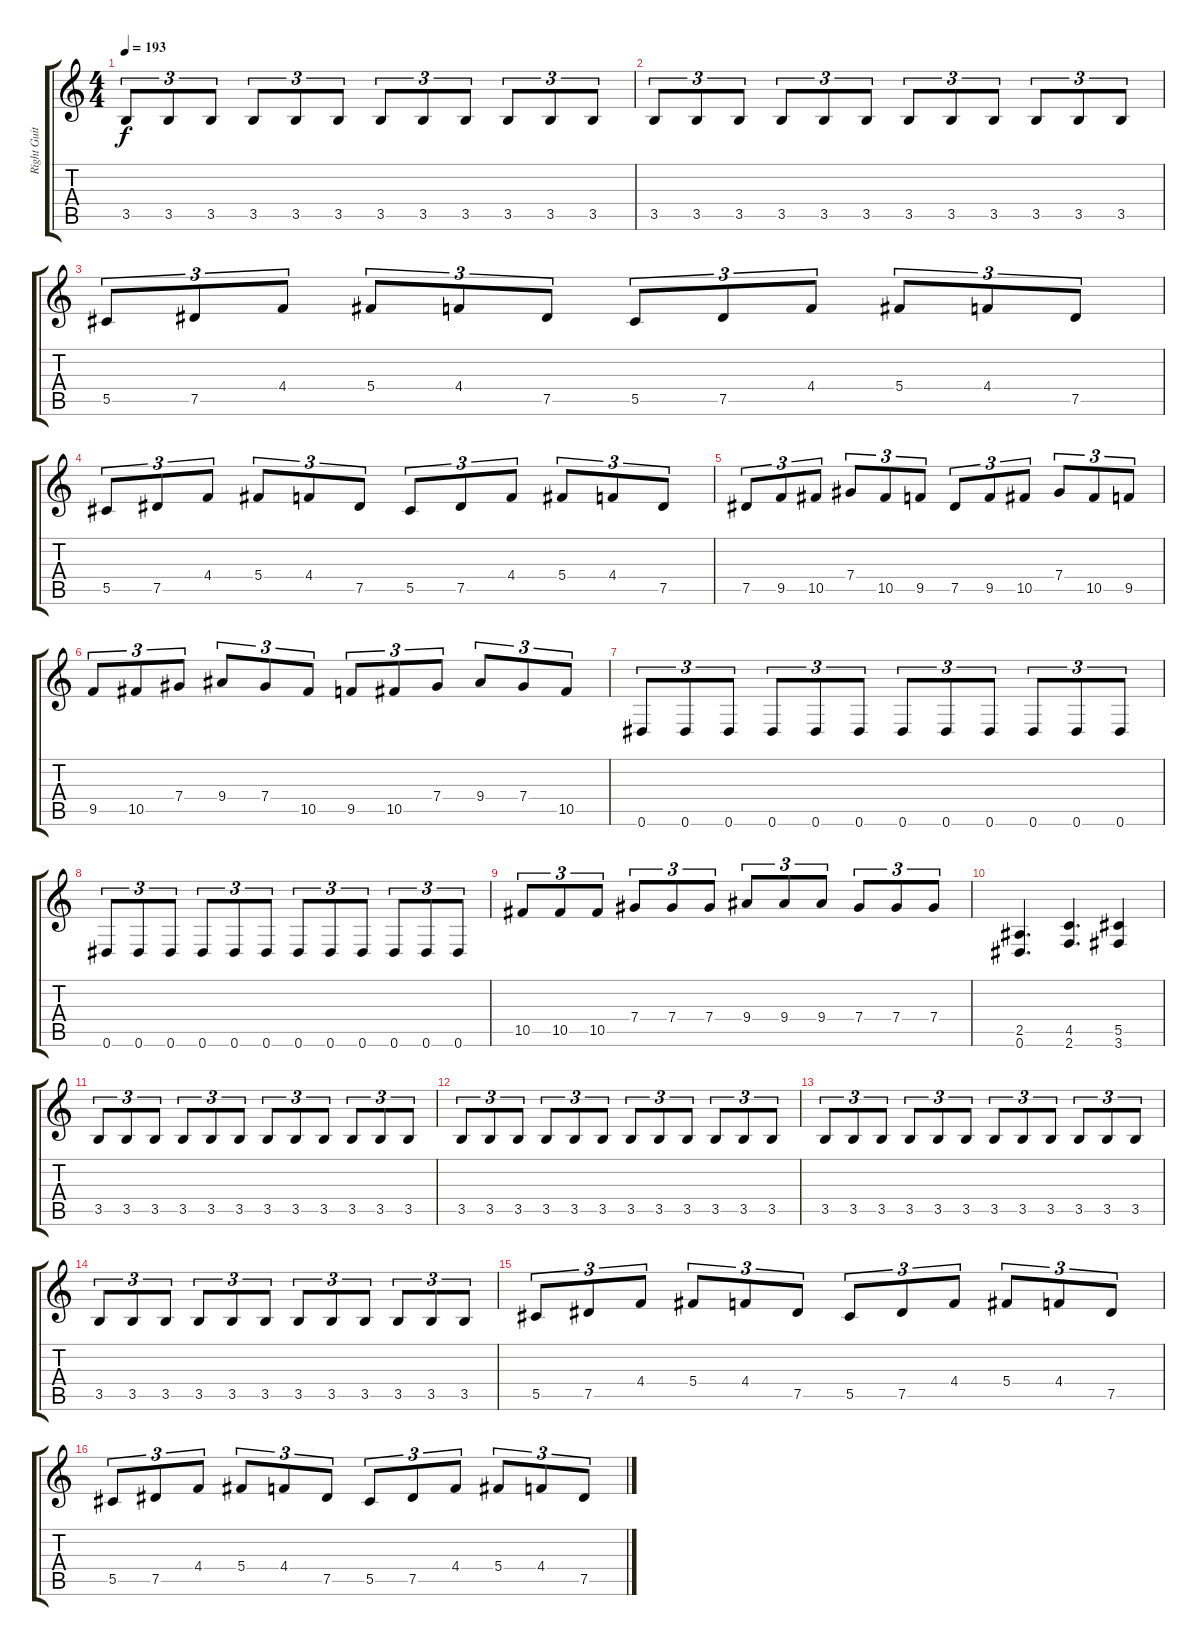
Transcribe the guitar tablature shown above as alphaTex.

\track ("Right Guitar" "Right Guit") {instrument distortionguitar}
\staff {score tabs}
\tuning (Eb4 Bb3 Gb3 Db3 Ab2 Eb2) {hide}
\ts (4 4)
\tempo 193
\clef g2
\ks c
3.5.8{tu (3 2) dy f} 3.5.8{tu (3 2)} 3.5.8{tu (3 2)} 3.5.8{tu (3 2)} 3.5.8{tu (3 2)} 3.5.8{tu (3 2)} 3.5.8{tu (3 2)} 3.5.8{tu (3 2)} 3.5.8{tu (3 2)} 3.5.8{tu (3 2)} 3.5.8{tu (3 2)} 3.5.8{tu (3 2)} |
3.5.8{tu (3 2)} 3.5.8{tu (3 2)} 3.5.8{tu (3 2)} 3.5.8{tu (3 2)} 3.5.8{tu (3 2)} 3.5.8{tu (3 2)} 3.5.8{tu (3 2)} 3.5.8{tu (3 2)} 3.5.8{tu (3 2)} 3.5.8{tu (3 2)} 3.5.8{tu (3 2)} 3.5.8{tu (3 2)} |
5.5.8{tu (3 2)} 7.5.8{tu (3 2)} 4.4.8{tu (3 2)} 5.4.8{tu (3 2)} 4.4.8{tu (3 2)} 7.5.8{tu (3 2)} 5.5.8{tu (3 2)} 7.5.8{tu (3 2)} 4.4.8{tu (3 2)} 5.4.8{tu (3 2)} 4.4.8{tu (3 2)} 7.5.8{tu (3 2)} |
5.5.8{tu (3 2)} 7.5.8{tu (3 2)} 4.4.8{tu (3 2)} 5.4.8{tu (3 2)} 4.4.8{tu (3 2)} 7.5.8{tu (3 2)} 5.5.8{tu (3 2)} 7.5.8{tu (3 2)} 4.4.8{tu (3 2)} 5.4.8{tu (3 2)} 4.4.8{tu (3 2)} 7.5.8{tu (3 2)} |
7.5.8{tu (3 2)} 9.5.8{tu (3 2)} 10.5.8{tu (3 2)} 7.4.8{tu (3 2)} 10.5.8{tu (3 2)} 9.5.8{tu (3 2)} 7.5.8{tu (3 2)} 9.5.8{tu (3 2)} 10.5.8{tu (3 2)} 7.4.8{tu (3 2)} 10.5.8{tu (3 2)} 9.5.8{tu (3 2)} |
9.5.8{tu (3 2)} 10.5.8{tu (3 2)} 7.4.8{tu (3 2)} 9.4.8{tu (3 2)} 7.4.8{tu (3 2)} 10.5.8{tu (3 2)} 9.5.8{tu (3 2)} 10.5.8{tu (3 2)} 7.4.8{tu (3 2)} 9.4.8{tu (3 2)} 7.4.8{tu (3 2)} 10.5.8{tu (3 2)} |
0.6.8{tu (3 2)} 0.6.8{tu (3 2)} 0.6.8{tu (3 2)} 0.6.8{tu (3 2)} 0.6.8{tu (3 2)} 0.6.8{tu (3 2)} 0.6.8{tu (3 2)} 0.6.8{tu (3 2)} 0.6.8{tu (3 2)} 0.6.8{tu (3 2)} 0.6.8{tu (3 2)} 0.6.8{tu (3 2)} |
0.6.8{tu (3 2)} 0.6.8{tu (3 2)} 0.6.8{tu (3 2)} 0.6.8{tu (3 2)} 0.6.8{tu (3 2)} 0.6.8{tu (3 2)} 0.6.8{tu (3 2)} 0.6.8{tu (3 2)} 0.6.8{tu (3 2)} 0.6.8{tu (3 2)} 0.6.8{tu (3 2)} 0.6.8{tu (3 2)} |
10.5.8{tu (3 2)} 10.5.8{tu (3 2)} 10.5.8{tu (3 2)} 7.4.8{tu (3 2)} 7.4.8{tu (3 2)} 7.4.8{tu (3 2)} 9.4.8{tu (3 2)} 9.4.8{tu (3 2)} 9.4.8{tu (3 2)} 7.4.8{tu (3 2)} 7.4.8{tu (3 2)} 7.4.8{tu (3 2)} |
(2.5 0.6).4{d} (4.5 2.6).4{d} (5.5 3.6).4 |
3.5.8{tu (3 2)} 3.5.8{tu (3 2)} 3.5.8{tu (3 2)} 3.5.8{tu (3 2)} 3.5.8{tu (3 2)} 3.5.8{tu (3 2)} 3.5.8{tu (3 2)} 3.5.8{tu (3 2)} 3.5.8{tu (3 2)} 3.5.8{tu (3 2)} 3.5.8{tu (3 2)} 3.5.8{tu (3 2)} |
3.5.8{tu (3 2)} 3.5.8{tu (3 2)} 3.5.8{tu (3 2)} 3.5.8{tu (3 2)} 3.5.8{tu (3 2)} 3.5.8{tu (3 2)} 3.5.8{tu (3 2)} 3.5.8{tu (3 2)} 3.5.8{tu (3 2)} 3.5.8{tu (3 2)} 3.5.8{tu (3 2)} 3.5.8{tu (3 2)} |
3.5.8{tu (3 2)} 3.5.8{tu (3 2)} 3.5.8{tu (3 2)} 3.5.8{tu (3 2)} 3.5.8{tu (3 2)} 3.5.8{tu (3 2)} 3.5.8{tu (3 2)} 3.5.8{tu (3 2)} 3.5.8{tu (3 2)} 3.5.8{tu (3 2)} 3.5.8{tu (3 2)} 3.5.8{tu (3 2)} |
3.5.8{tu (3 2)} 3.5.8{tu (3 2)} 3.5.8{tu (3 2)} 3.5.8{tu (3 2)} 3.5.8{tu (3 2)} 3.5.8{tu (3 2)} 3.5.8{tu (3 2)} 3.5.8{tu (3 2)} 3.5.8{tu (3 2)} 3.5.8{tu (3 2)} 3.5.8{tu (3 2)} 3.5.8{tu (3 2)} |
5.5.8{tu (3 2)} 7.5.8{tu (3 2)} 4.4.8{tu (3 2)} 5.4.8{tu (3 2)} 4.4.8{tu (3 2)} 7.5.8{tu (3 2)} 5.5.8{tu (3 2)} 7.5.8{tu (3 2)} 4.4.8{tu (3 2)} 5.4.8{tu (3 2)} 4.4.8{tu (3 2)} 7.5.8{tu (3 2)} |
5.5.8{tu (3 2)} 7.5.8{tu (3 2)} 4.4.8{tu (3 2)} 5.4.8{tu (3 2)} 4.4.8{tu (3 2)} 7.5.8{tu (3 2)} 5.5.8{tu (3 2)} 7.5.8{tu (3 2)} 4.4.8{tu (3 2)} 5.4.8{tu (3 2)} 4.4.8{tu (3 2)} 7.5.8{tu (3 2)}
